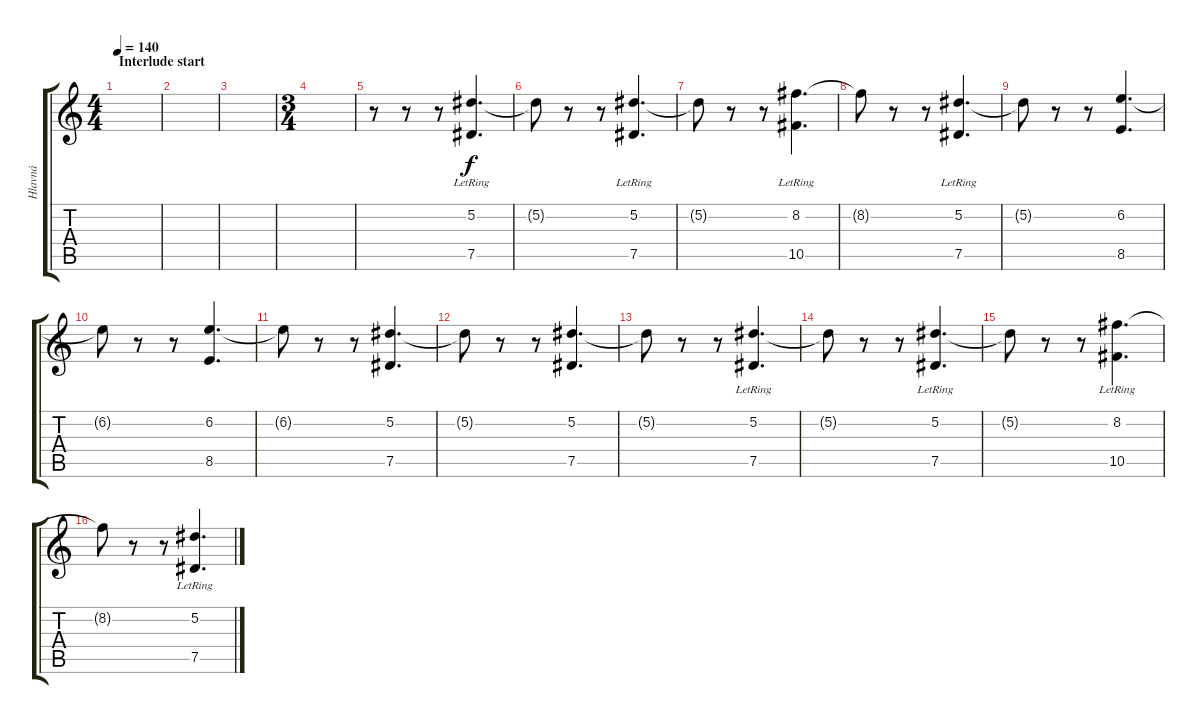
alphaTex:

\track ("Hlavná" "Hlavná") {instrument overdrivenguitar}
\staff {score tabs}
\tuning (Eb4 Bb3 Gb3 Db3 Ab2 Eb2) {hide}
\ts (4 4)
\section ("" "Interlude start")
\tempo 140
\clef g2
\ks c
|
|
|
\ts (3 4)
|
r.8 r.8 r.8 (5.2{lr} 7.5).4{d} |
5.2{t}.8 r.8 r.8 (5.2{lr} 7.5).4{d} |
5.2{t}.8 r.8 r.8 (8.2{lr} 10.5).4{d} |
8.2{t}.8 r.8 r.8 (5.2{lr} 7.5).4{d} |
5.2{t}.8 r.8 r.8 (6.2 8.5).4{d} |
6.2{t}.8 r.8 r.8 (6.2 8.5).4{d} |
6.2{t}.8 r.8 r.8 (5.2 7.5).4{d} |
5.2{t}.8 r.8 r.8 (5.2 7.5).4{d} |
5.2{t}.8 r.8 r.8 (5.2{lr} 7.5).4{d} |
5.2{t}.8 r.8 r.8 (5.2{lr} 7.5).4{d} |
5.2{t}.8 r.8 r.8 (8.2{lr} 10.5).4{d} |
8.2{t}.8 r.8 r.8 (5.2{lr} 7.5).4{d}
